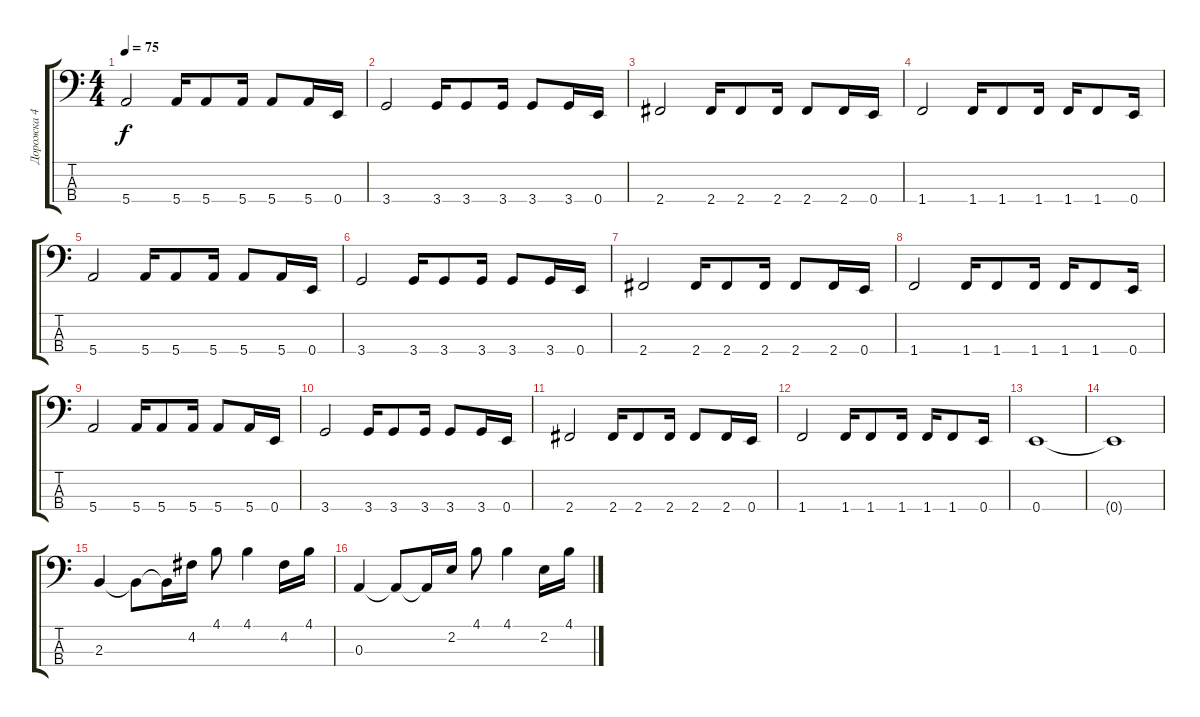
\track ("Дорожка 4" "Дорожка 4") {instrument electricbassfinger}
\staff {score tabs}
\tuning (G2 D2 A1 E1) {hide}
\ts (4 4)
\tempo 75
\clef f4
\ks c
5.4.2{dy f} 5.4.16 5.4.8 5.4.16 5.4.8 5.4.16 0.4.16 |
3.4.2 3.4.16 3.4.8 3.4.16 3.4.8 3.4.16 0.4.16 |
2.4.2 2.4.16 2.4.8 2.4.16 2.4.8 2.4.16 0.4.16 |
1.4.2 1.4.16 1.4.8 1.4.16 1.4.16 1.4.8 0.4.16 |
5.4.2 5.4.16 5.4.8 5.4.16 5.4.8 5.4.16 0.4.16 |
3.4.2 3.4.16 3.4.8 3.4.16 3.4.8 3.4.16 0.4.16 |
2.4.2 2.4.16 2.4.8 2.4.16 2.4.8 2.4.16 0.4.16 |
1.4.2 1.4.16 1.4.8 1.4.16 1.4.16 1.4.8 0.4.16 |
5.4.2 5.4.16 5.4.8 5.4.16 5.4.8 5.4.16 0.4.16 |
3.4.2 3.4.16 3.4.8 3.4.16 3.4.8 3.4.16 0.4.16 |
2.4.2 2.4.16 2.4.8 2.4.16 2.4.8 2.4.16 0.4.16 |
1.4.2 1.4.16 1.4.8 1.4.16 1.4.16 1.4.8 0.4.16 |
0.4.1 |
0.4{t}.1 |
2.3.4 2.3{t}.8 2.3{t}.16 4.2.16 4.1.8 4.1.4 4.2.16 4.1.16 |
0.3.4 0.3{t}.8 0.3{t}.16 2.2.16 4.1.8 4.1.4 2.2.16 4.1.16
